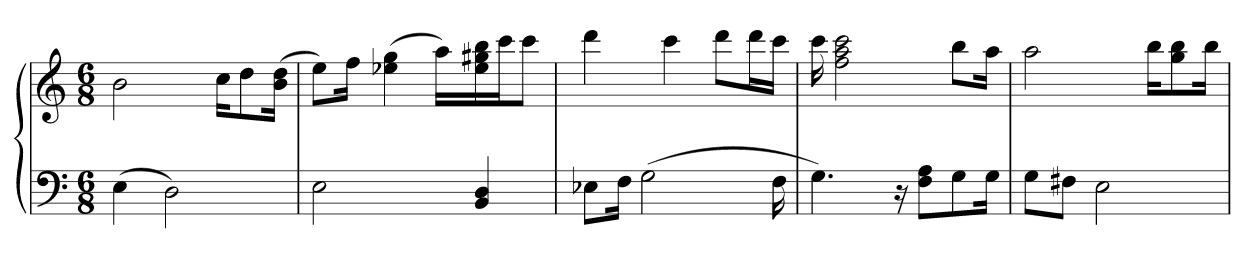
**kern	**kern
*part1	*part1
*staff2	*staff1
*clefF4	*clefG2
*k[]	*k[]
*M6/8	*M6/8
=1	=1
(4E	2b
2D)	.
.	16cc\KL
.	8dd\
.	(16b\ 16dd\Jk
=2	=2
2E	8ee\L)
.	16ff\Jk
.	(4ee-X 4gg
.	16aa\LL)
4BB 4D	16ee-\ 16gg#X\ 16bb\
.	16ccc\J
.	8ccc\J
=3	=3
8E-X\L	4ddd
16F\Jk	.
(2G	.
.	4ccc
.	8ddd\L
.	16ddd\L
16F	16ccc\JJ
=4	=4
4.G)	16ccc
.	2ff 2aa 2ccc
16r	.
8F\ 8A\L	.
8G\	8bb\L
16G\Jk	16aa\Jk
=5	=5
8G\L	2aa
8F#X\J	.
2E	.
.	16bb\KL
.	8gg\ 8bb\
.	16bb\Jk
=	=
*-	*-
